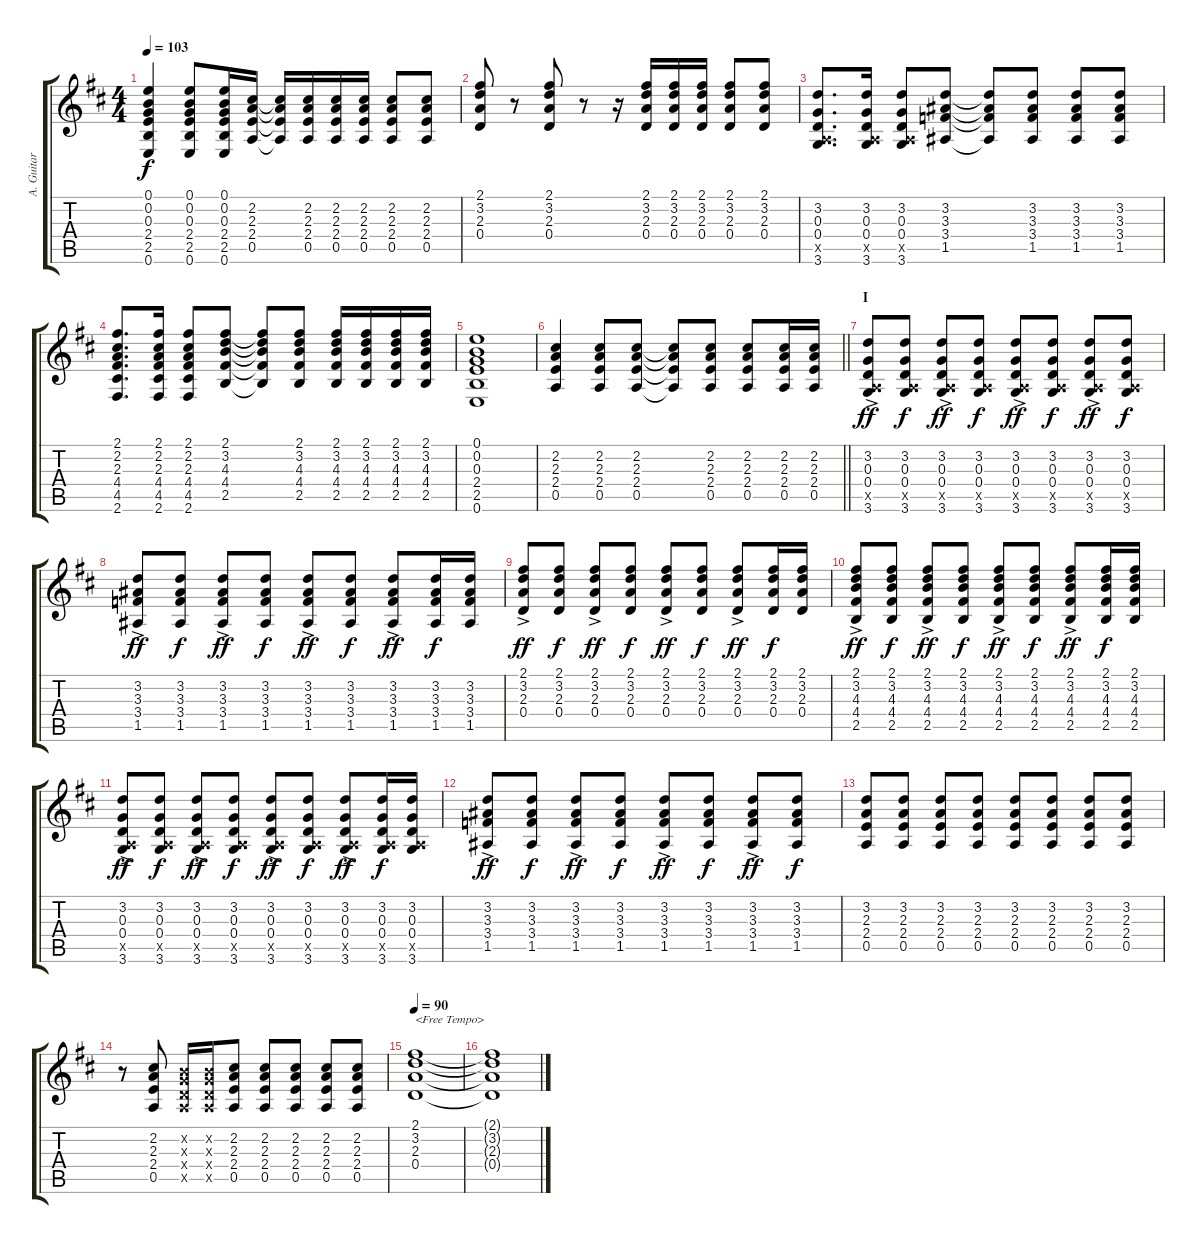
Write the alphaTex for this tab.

\track ("A. Guitar" "A. Guitar") {instrument acousticguitarsteel}
\staff {score tabs}
\tuning (E4 B3 G3 D3 A2 E2) {hide}
\ts (4 4)
\tempo 103
\clef g2
\ks d
(0.1 0.2 0.3 2.4 2.5 0.6).4{dy f} (0.1 0.2 0.3 2.4 2.5 0.6).8 (0.1 0.2 0.3 2.4 2.5 0.6).16 (2.2 2.3 2.4 0.5).16 (2.2{t} 2.3{t} 2.4{t} 0.5{t}).16 (2.2 2.3 2.4 0.5).16 (2.2 2.3 2.4 0.5).16 (2.2 2.3 2.4 0.5).16 (2.2 2.3 2.4 0.5).8 (2.2 2.3 2.4 0.5).8 |
(2.1 3.2 2.3 0.4).8 r.8 (2.1 3.2 2.3 0.4).8 r.8 r.16 (2.1 3.2 2.3 0.4).16 (2.1 3.2 2.3 0.4).16 (2.1 3.2 2.3 0.4).16 (2.1 3.2 2.3 0.4).8 (2.1 3.2 2.3 0.4).8 |
(3.2 0.3 0.4 0.5{x} 3.6).8{d} (3.2 0.3 0.4 0.5{x} 3.6).16 (3.2 0.3 0.4 0.5{x} 3.6).8 (3.2 3.3 3.4 1.5).8 (3.2{t} 3.3{t} 3.4{t} 1.5{t}).8 (3.2 3.3 3.4 1.5).8 (3.2 3.3 3.4 1.5).8 (3.2 3.3 3.4 1.5).8 |
(2.1 2.2 2.3 4.4 4.5 2.6).8{d} (2.1 2.2 2.3 4.4 4.5 2.6).16 (2.1 2.2 2.3 4.4 4.5 2.6).8 (2.1 3.2 4.3 4.4 2.5).8 (2.1{t} 3.2{t} 4.3{t} 4.4{t} 2.5{t}).8 (2.1 3.2 4.3 4.4 2.5).8 (2.1 3.2 4.3 4.4 2.5).16 (2.1 3.2 4.3 4.4 2.5).16 (2.1 3.2 4.3 4.4 2.5).16 (2.1 3.2 4.3 4.4 2.5).16 |
(0.1 0.2 0.3 2.4 2.5 0.6).1 |
\barLineRight lightlight
(2.2 2.3 2.4 0.5).4 (2.2 2.3 2.4 0.5).8 (2.2 2.3 2.4 0.5).8 (2.2{t} 2.3{t} 2.4{t} 0.5{t}).8 (2.2 2.3 2.4 0.5).8 (2.2 2.3 2.4 0.5).8 (2.2 2.3 2.4 0.5).16 (2.2 2.3 2.4 0.5).16 |
\section ("" "I")
(3.2{ac} 0.3{ac} 0.4{ac} 0.5{ac x} 3.6{ac}).8{dy ff} (3.2 0.3 0.4 0.5{x} 3.6).8{dy f} (3.2{ac} 0.3{ac} 0.4{ac} 0.5{ac x} 3.6{ac}).8{dy ff} (3.2 0.3 0.4 0.5{x} 3.6).8{dy f} (3.2{ac} 0.3{ac} 0.4{ac} 0.5{ac x} 3.6{ac}).8{dy ff} (3.2 0.3 0.4 0.5{x} 3.6).8{dy f} (3.2{ac} 0.3{ac} 0.4{ac} 0.5{ac x} 3.6{ac}).8{dy ff} (3.2 0.3 0.4 0.5{x} 3.6).8{dy f} |
(3.2{ac} 3.3{ac} 3.4{ac} 1.5{ac}).8{dy ff} (3.2 3.3 3.4 1.5).8{dy f} (3.2{ac} 3.3{ac} 3.4{ac} 1.5{ac}).8{dy ff} (3.2 3.3 3.4 1.5).8{dy f} (3.2{ac} 3.3{ac} 3.4{ac} 1.5{ac}).8{dy ff} (3.2 3.3 3.4 1.5).8{dy f} (3.2{ac} 3.3{ac} 3.4{ac} 1.5{ac}).8{dy ff} (3.2 3.3 3.4 1.5).16{dy f} (3.2 3.3 3.4 1.5).16 |
(2.1{ac} 3.2{ac} 2.3{ac} 0.4{ac}).8{dy ff} (2.1 3.2 2.3 0.4).8{dy f} (2.1{ac} 3.2{ac} 2.3{ac} 0.4{ac}).8{dy ff} (2.1 3.2 2.3 0.4).8{dy f} (2.1{ac} 3.2{ac} 2.3{ac} 0.4{ac}).8{dy ff} (2.1 3.2 2.3 0.4).8{dy f} (2.1{ac} 3.2{ac} 2.3{ac} 0.4{ac}).8{dy ff} (2.1 3.2 2.3 0.4).16{dy f} (2.1 3.2 2.3 0.4).16 |
(2.1{ac} 3.2{ac} 4.3{ac} 4.4{ac} 2.5{ac}).8{dy ff} (2.1 3.2 4.3 4.4 2.5).8{dy f} (2.1{ac} 3.2{ac} 4.3{ac} 4.4{ac} 2.5{ac}).8{dy ff} (2.1 3.2 4.3 4.4 2.5).8{dy f} (2.1{ac} 3.2{ac} 4.3{ac} 4.4{ac} 2.5{ac}).8{dy ff} (2.1 3.2 4.3 4.4 2.5).8{dy f} (2.1{ac} 3.2{ac} 4.3{ac} 4.4{ac} 2.5{ac}).8{dy ff} (2.1 3.2 4.3 4.4 2.5).16{dy f} (2.1 3.2 4.3 4.4 2.5).16 |
(3.2{ac} 0.3{ac} 0.4{ac} 0.5{ac x} 3.6{ac}).8{dy ff} (3.2 0.3 0.4 0.5{x} 3.6).8{dy f} (3.2{ac} 0.3{ac} 0.4{ac} 0.5{ac x} 3.6{ac}).8{dy ff} (3.2 0.3 0.4 0.5{x} 3.6).8{dy f} (3.2{ac} 0.3{ac} 0.4{ac} 0.5{ac x} 3.6{ac}).8{dy ff} (3.2 0.3 0.4 0.5{x} 3.6).8{dy f} (3.2{ac} 0.3{ac} 0.4{ac} 0.5{ac x} 3.6{ac}).8{dy ff} (3.2 0.3 0.4 0.5{x} 3.6).16{dy f} (3.2 0.3 0.4 0.5{x} 3.6).16 |
(3.2{ac} 3.3{ac} 3.4{ac} 1.5{ac}).8{dy ff} (3.2 3.3 3.4 1.5).8{dy f} (3.2{ac} 3.3{ac} 3.4{ac} 1.5{ac}).8{dy ff} (3.2 3.3 3.4 1.5).8{dy f} (3.2{ac} 3.3{ac} 3.4{ac} 1.5{ac}).8{dy ff} (3.2 3.3 3.4 1.5).8{dy f} (3.2{ac} 3.3{ac} 3.4{ac} 1.5{ac}).8{dy ff} (3.2 3.3 3.4 1.5).8{dy f} |
(3.2 2.3 2.4 0.5).8 (3.2 2.3 2.4 0.5).8 (3.2 2.3 2.4 0.5).8 (3.2 2.3 2.4 0.5).8 (3.2 2.3 2.4 0.5).8 (3.2 2.3 2.4 0.5).8 (3.2 2.3 2.4 0.5).8 (3.2 2.3 2.4 0.5).8 |
r.8 (2.2 2.3 2.4 0.5).8 (0.2{x} 0.3{x} 0.4{x} 0.5{x}).16 (0.2{x} 0.3{x} 0.4{x} 0.5{x}).16 (2.2 2.3 2.4 0.5).8 (2.2 2.3 2.4 0.5).8 (2.2 2.3 2.4 0.5).8 (2.2 2.3 2.4 0.5).8 (2.2 2.3 2.4 0.5).8 |
\tempo 90
(2.1 3.2 2.3 0.4).1{txt "<Free Tempo>"} |
(2.1{t} 3.2{t} 2.3{t} 0.4{t}).1
